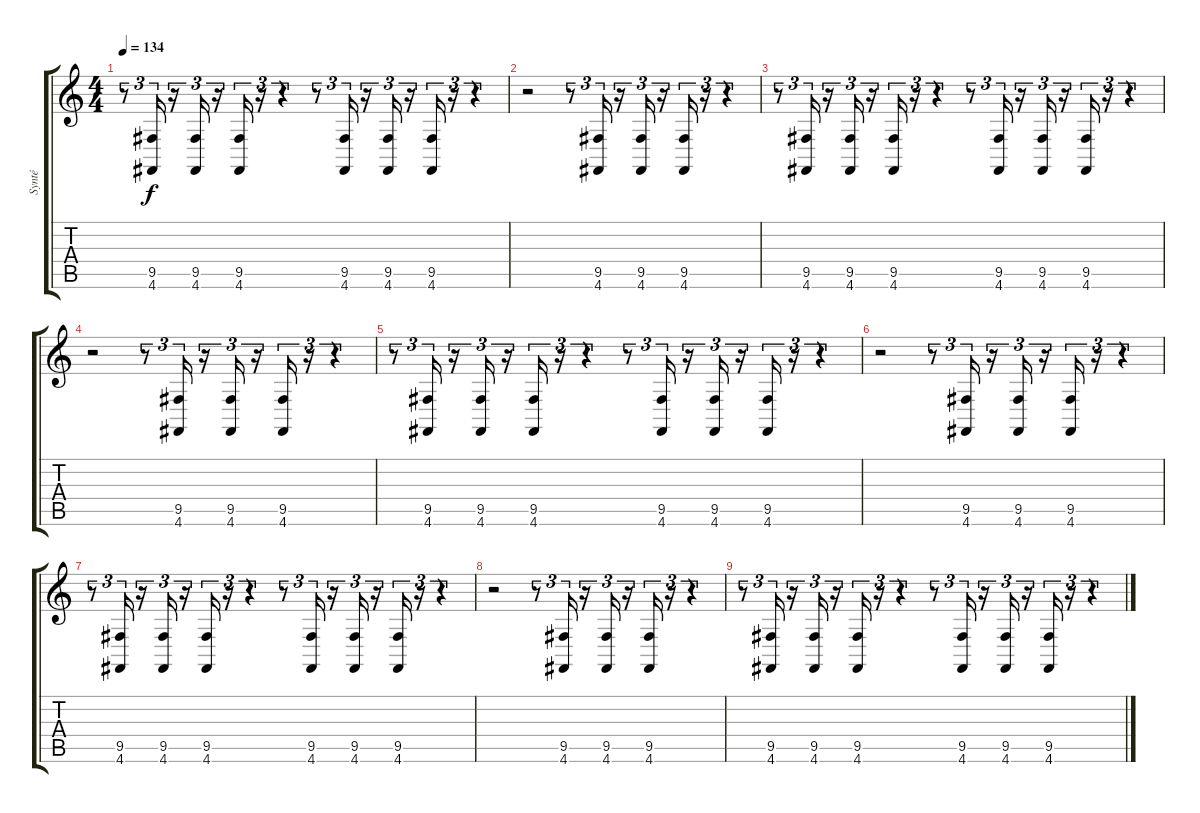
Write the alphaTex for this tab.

\track ("Synté" "Synté") {instrument lead2sawtooth}
\staff {score tabs}
\tuning (E4 B3 G3 D3 A2 D2) {hide}
\ts (4 4)
\tempo 134
\clef g2
\ks c
r.8{tu (3 2) dy f} (9.5 4.6).16{tu (3 2)} r.16{tu (3 2)} (9.5 4.6).16{tu (3 2)} r.16{tu (3 2)} (9.5 4.6).16{tu (3 2)} r.16{tu (3 2)} r.4{tu (3 2)} r.8{tu (3 2)} (9.5 4.6).16{tu (3 2)} r.16{tu (3 2)} (9.5 4.6).16{tu (3 2)} r.16{tu (3 2)} (9.5 4.6).16{tu (3 2)} r.16{tu (3 2)} r.4{tu (3 2)} |
r.2 r.8{tu (3 2)} (9.5 4.6).16{tu (3 2)} r.16{tu (3 2)} (9.5 4.6).16{tu (3 2)} r.16{tu (3 2)} (9.5 4.6).16{tu (3 2)} r.16{tu (3 2)} r.4{tu (3 2)} |
r.8{tu (3 2)} (9.5 4.6).16{tu (3 2)} r.16{tu (3 2)} (9.5 4.6).16{tu (3 2)} r.16{tu (3 2)} (9.5 4.6).16{tu (3 2)} r.16{tu (3 2)} r.4{tu (3 2)} r.8{tu (3 2)} (9.5 4.6).16{tu (3 2)} r.16{tu (3 2)} (9.5 4.6).16{tu (3 2)} r.16{tu (3 2)} (9.5 4.6).16{tu (3 2)} r.16{tu (3 2)} r.4{tu (3 2)} |
r.2 r.8{tu (3 2)} (9.5 4.6).16{tu (3 2)} r.16{tu (3 2)} (9.5 4.6).16{tu (3 2)} r.16{tu (3 2)} (9.5 4.6).16{tu (3 2)} r.16{tu (3 2)} r.4{tu (3 2)} |
r.8{tu (3 2)} (9.5 4.6).16{tu (3 2)} r.16{tu (3 2)} (9.5 4.6).16{tu (3 2)} r.16{tu (3 2)} (9.5 4.6).16{tu (3 2)} r.16{tu (3 2)} r.4{tu (3 2)} r.8{tu (3 2)} (9.5 4.6).16{tu (3 2)} r.16{tu (3 2)} (9.5 4.6).16{tu (3 2)} r.16{tu (3 2)} (9.5 4.6).16{tu (3 2)} r.16{tu (3 2)} r.4{tu (3 2)} |
r.2 r.8{tu (3 2)} (9.5 4.6).16{tu (3 2)} r.16{tu (3 2)} (9.5 4.6).16{tu (3 2)} r.16{tu (3 2)} (9.5 4.6).16{tu (3 2)} r.16{tu (3 2)} r.4{tu (3 2)} |
r.8{tu (3 2)} (9.5 4.6).16{tu (3 2)} r.16{tu (3 2)} (9.5 4.6).16{tu (3 2)} r.16{tu (3 2)} (9.5 4.6).16{tu (3 2)} r.16{tu (3 2)} r.4{tu (3 2)} r.8{tu (3 2)} (9.5 4.6).16{tu (3 2)} r.16{tu (3 2)} (9.5 4.6).16{tu (3 2)} r.16{tu (3 2)} (9.5 4.6).16{tu (3 2)} r.16{tu (3 2)} r.4{tu (3 2)} |
r.2 r.8{tu (3 2)} (9.5 4.6).16{tu (3 2)} r.16{tu (3 2)} (9.5 4.6).16{tu (3 2)} r.16{tu (3 2)} (9.5 4.6).16{tu (3 2)} r.16{tu (3 2)} r.4{tu (3 2)} |
r.8{tu (3 2)} (9.5 4.6).16{tu (3 2)} r.16{tu (3 2)} (9.5 4.6).16{tu (3 2)} r.16{tu (3 2)} (9.5 4.6).16{tu (3 2)} r.16{tu (3 2)} r.4{tu (3 2)} r.8{tu (3 2)} (9.5 4.6).16{tu (3 2)} r.16{tu (3 2)} (9.5 4.6).16{tu (3 2)} r.16{tu (3 2)} (9.5 4.6).16{tu (3 2)} r.16{tu (3 2)} r.4{tu (3 2)}
